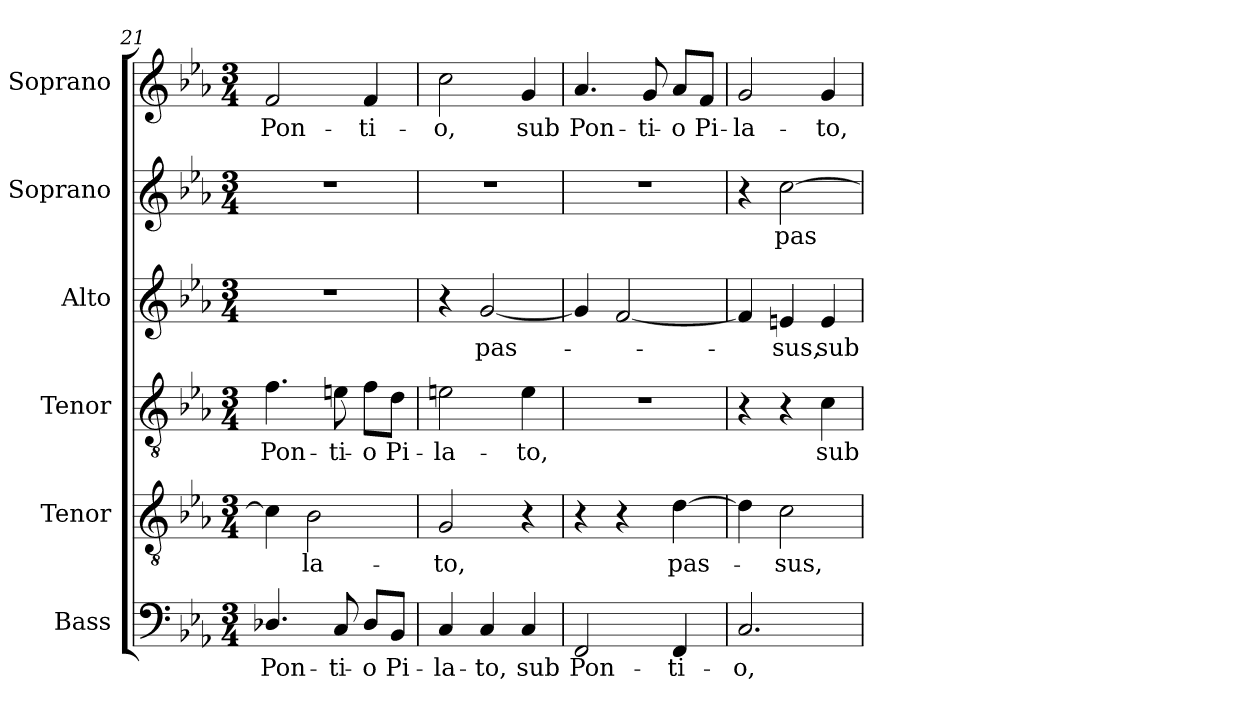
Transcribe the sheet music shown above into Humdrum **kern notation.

**kern	**text	**kern	**text	**kern	**text	**kern	**text	**kern	**text	**kern	**text
*part6	*part6	*part5	*part5	*part4	*part4	*part3	*part3	*part2	*part2	*part1	*part1
*staff6	*staff6	*staff5	*staff5	*staff4	*staff4	*staff3	*staff3	*staff2	*staff2	*staff1	*staff1
*I"Bass	*	*I"Tenor	*	*I"Tenor	*	*I"Alto	*	*I"Soprano	*	*I"Soprano	*
*I'B.	*	*I'T.	*	*I'T.	*	*I'A.	*	*I'S.	*	*I'S.	*
*clefF4	*	*clefGv2	*	*clefGv2	*	*clefG2	*	*clefG2	*	*clefG2	*
*	*	*ITrd7c12	*	*ITrd7c12	*	*	*	*	*	*	*
*k[b-e-a-]	*	*k[b-e-a-]	*	*k[b-e-a-]	*	*k[b-e-a-]	*	*k[b-e-a-]	*	*k[b-e-a-]	*
*E-:	*	*E-:	*	*E-:	*	*E-:	*	*E-:	*	*E-:	*
*M3/4	*	*M3/4	*	*M3/4	*	*M3/4	*	*M3/4	*	*M3/4	*
=21	=21	=21	=21	=21	=21	=21	=21	=21	=21	=21	=21
!	!LO:LY:b:color=#000000	!	!	!	!	!	!	!	!	!	!
!	!	!	!	!	!LO:LY:b:color=#000000	!LO:N:vis=1	!	!LO:N:vis=1	!	!	!
!	!	!	!	!	!	!	!	!	!	!	!LO:LY:b:color=#000000
4.D-Xi/	Pon-	4Ci\]	.	4.Fi\	Pon-	2.r	.	2.r	.	2fi/	Pon-
!	!	!	!LO:LY:b:color=#000000	!	!	!	!	!	!	!	!
.	.	2BB-i\	-la-	.	.	.	.	.	.	.	.
!	!LO:LY:b:color=#000000	!	!	!	!	!	!	!	!	!	!
!	!	!	!	!	!LO:LY:b:color=#000000	!	!	!	!	!	!
8Ci/	-ti-	.	.	8Eni\	-ti-	.	.	.	.	.	.
!	!LO:LY:b:color=#000000	!	!	!	!	!	!	!	!	!	!
!	!	!	!	!	!LO:LY:b:color=#000000	!	!	!	!	!	!
!	!	!	!	!	!	!	!	!	!	!	!LO:LY:b:color=#000000
8D-i/L	-o	.	.	8Fi\L	-o	.	.	.	.	4fi/	-ti-
!	!LO:LY:b:color=#000000	!	!	!	!	!	!	!	!	!	!
!	!	!	!	!	!LO:LY:b:color=#000000	!	!	!	!	!	!
8BB-i/J	Pi-	.	.	8Di\J	Pi-	.	.	.	.	.	.
!!LO:PB:g=z
=22	=22	=22	=22	=22	=22	=22	=22	=22	=22	=22	=22
!	!LO:LY:b:color=#000000	!	!	!	!	!	!	!	!	!	!
!	!	!	!LO:LY:b:color=#000000	!	!	!	!	!	!	!	!
!	!	!	!	!	!LO:LY:b:color=#000000	!	!	!LO:N:vis=1	!	!	!
!	!	!	!	!	!	!	!	!	!	!	!LO:LY:b:color=#000000
4Ci/	-la-	2GGi/	-to,	2Eni\	-la-	4r	.	2.r	.	2cci\	-o,
!	!LO:LY:b:color=#000000	!	!	!	!	!	!	!	!	!	!
!	!	!	!	!	!	!	!LO:LY:b:color=#000000	!	!	!	!
4Ci/	-to,	.	.	.	.	[2gi/	pas-	.	.	.	.
!	!LO:LY:b:color=#000000	!	!	!	!	!	!	!	!	!	!
!	!	!	!	!	!LO:LY:b:color=#000000	!	!	!	!	!	!
!	!	!	!	!	!	!	!	!	!	!	!LO:LY:b:color=#000000
4Ci/	sub	4r	.	4Ei\	-to,	.	.	.	.	4gi/	sub
=23	=23	=23	=23	=23	=23	=23	=23	=23	=23	=23	=23
!	!LO:LY:b:color=#000000	!	!	!LO:N:vis=1	!	!	!	!LO:N:vis=1	!	!	!
!	!	!	!	!	!	!	!	!	!	!	!LO:LY:b:color=#000000
2FFi/	Pon-	4r	.	2.r	.	4gi/]	.	2.r	.	4.a-i/	Pon-
.	.	4r	.	.	.	[2fi/	.	.	.	.	.
!	!	!	!	!	!	!	!	!	!	!	!LO:LY:b:color=#000000
.	.	.	.	.	.	.	.	.	.	8gi/	-ti-
!	!LO:LY:b:color=#000000	!	!	!	!	!	!	!	!	!	!
!	!	!	!LO:LY:b:color=#000000	!	!	!	!	!	!	!	!
!	!	!	!	!	!	!	!	!	!	!	!LO:LY:b:color=#000000
4FFi/	-ti-	[4Di\	pas-	.	.	.	.	.	.	8a-i/L	-o
!	!	!	!	!	!	!	!	!	!	!	!LO:LY:b:color=#000000
.	.	.	.	.	.	.	.	.	.	8fi/J	Pi-
=24	=24	=24	=24	=24	=24	=24	=24	=24	=24	=24	=24
!	!LO:LY:b:color=#000000	!	!	!	!	!	!	!	!	!	!
!	!	!	!	!	!	!	!	!	!	!	!LO:LY:b:color=#000000
2.Ci/	-o,	4Di\]	.	4r	.	4fi/]	.	4r	.	2gi/	-la-
!	!	!	!LO:LY:b:color=#000000	!	!	!	!	!	!	!	!
!	!	!	!	!	!	!	!LO:LY:b:color=#000000	!	!	!	!
!	!	!	!	!	!	!	!	!	!LO:LY:b:color=#000000	!	!
.	.	2Ci\	-sus,	4r	.	4eni/	-sus,	[2cci\	pas-	.	.
!	!	!	!	!	!LO:LY:b:color=#000000	!	!	!	!	!	!
!	!	!	!	!	!	!	!LO:LY:b:color=#000000	!	!	!	!
!	!	!	!	!	!	!	!	!	!	!	!LO:LY:b:color=#000000
.	.	.	.	4Ci\	sub	4ei/	sub	.	.	4gi/	-to,
=	=	=	=	=	=	=	=	=	=	=	=
*-	*-	*-	*-	*-	*-	*-	*-	*-	*-	*-	*-
